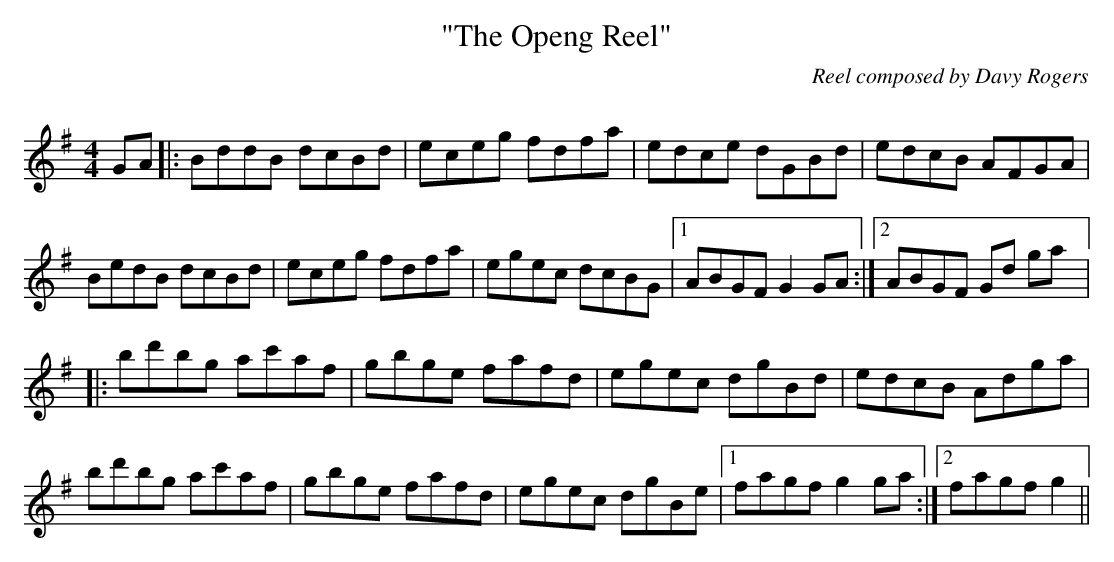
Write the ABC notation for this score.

X:1
T:"The Openg Reel"
C:Reel composed by Davy Rogers
Q:200
M:4/4
K:G
GA |: BddB dcBd | eceg fdfa | edce dGBd | edcB AFGA |
BedB dcBd | eceg fdfa | egec dcBG |1 ABGF G2 GA :|2 ABGF Gd ga |:
bd'bg ac'af | gbge fafd | egec dgBd | edcB Adga |
bd'bg ac'af | gbge fafd | egec dgBe |1 fagf g2 ga :|2 fagf g2 ||
